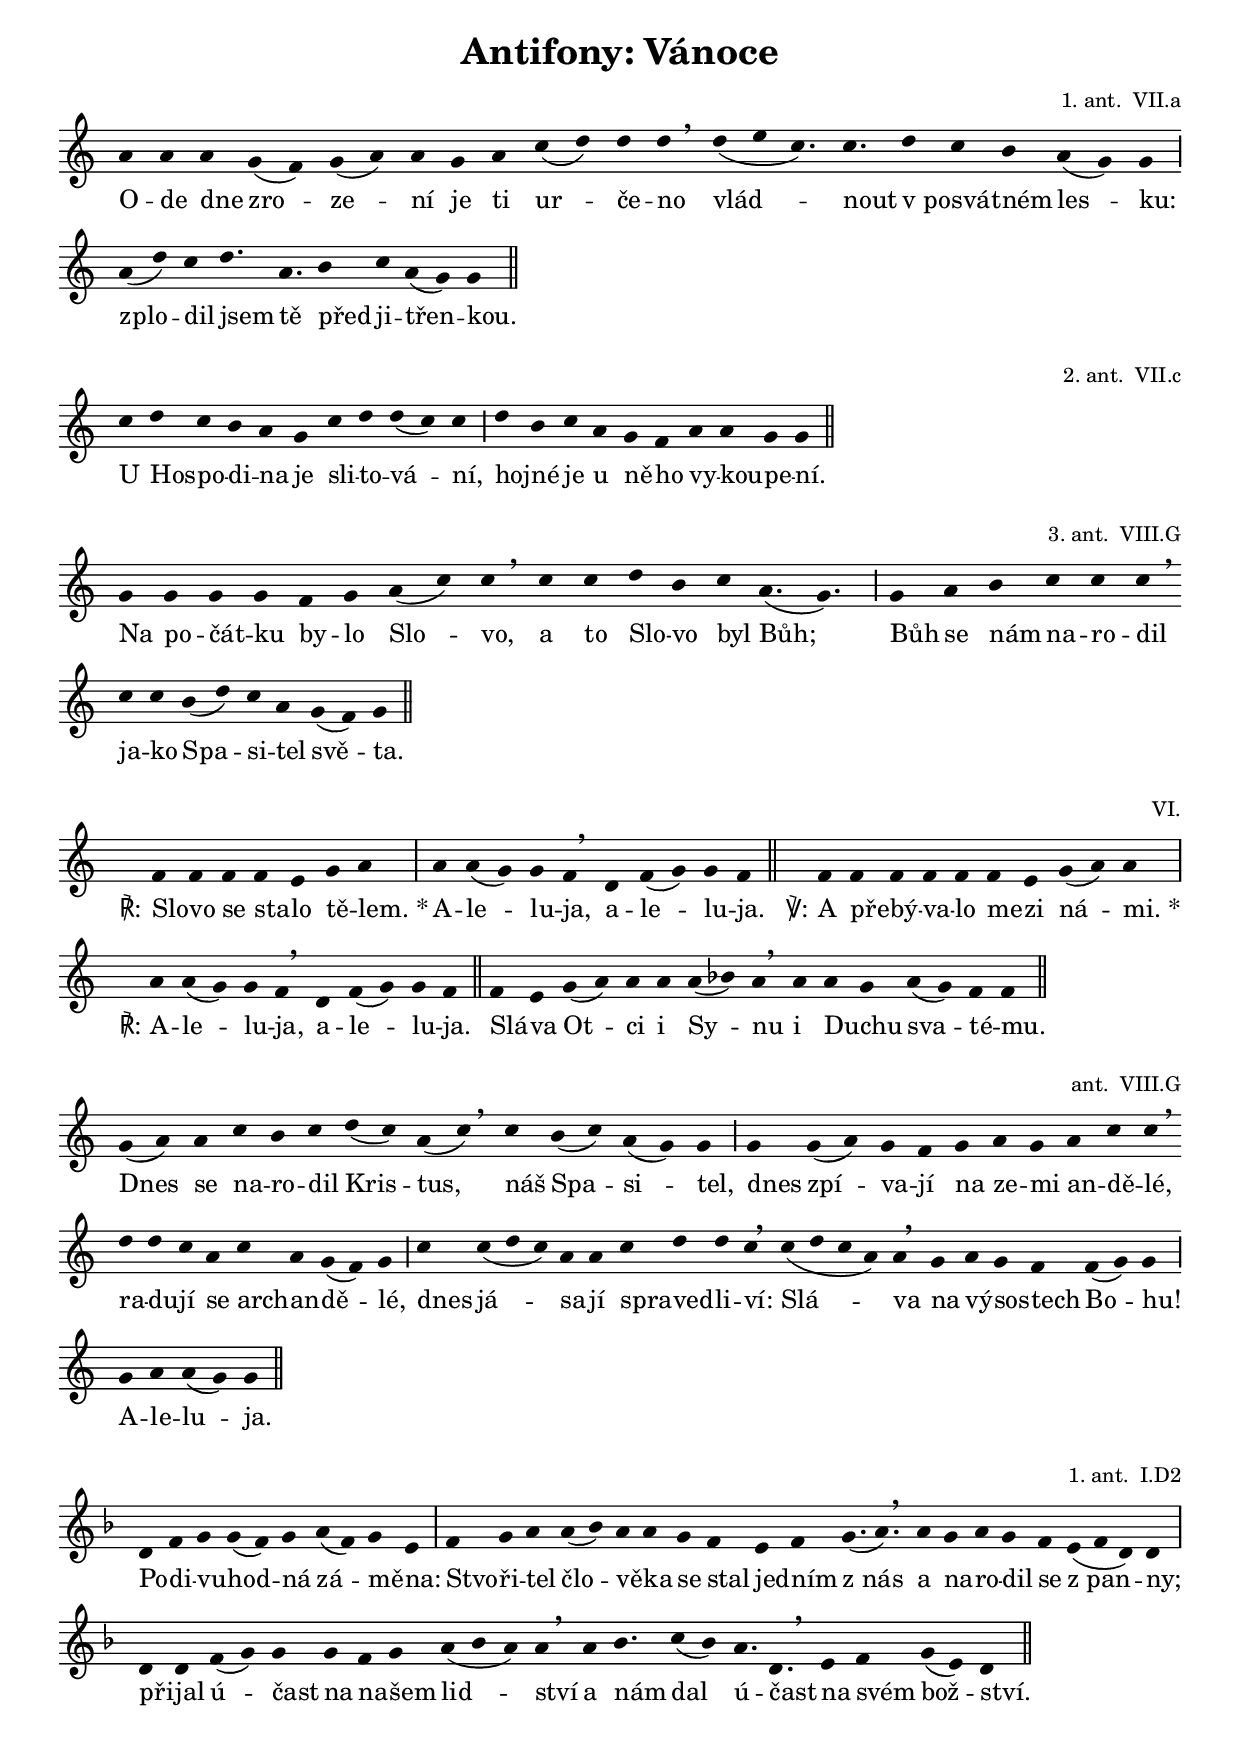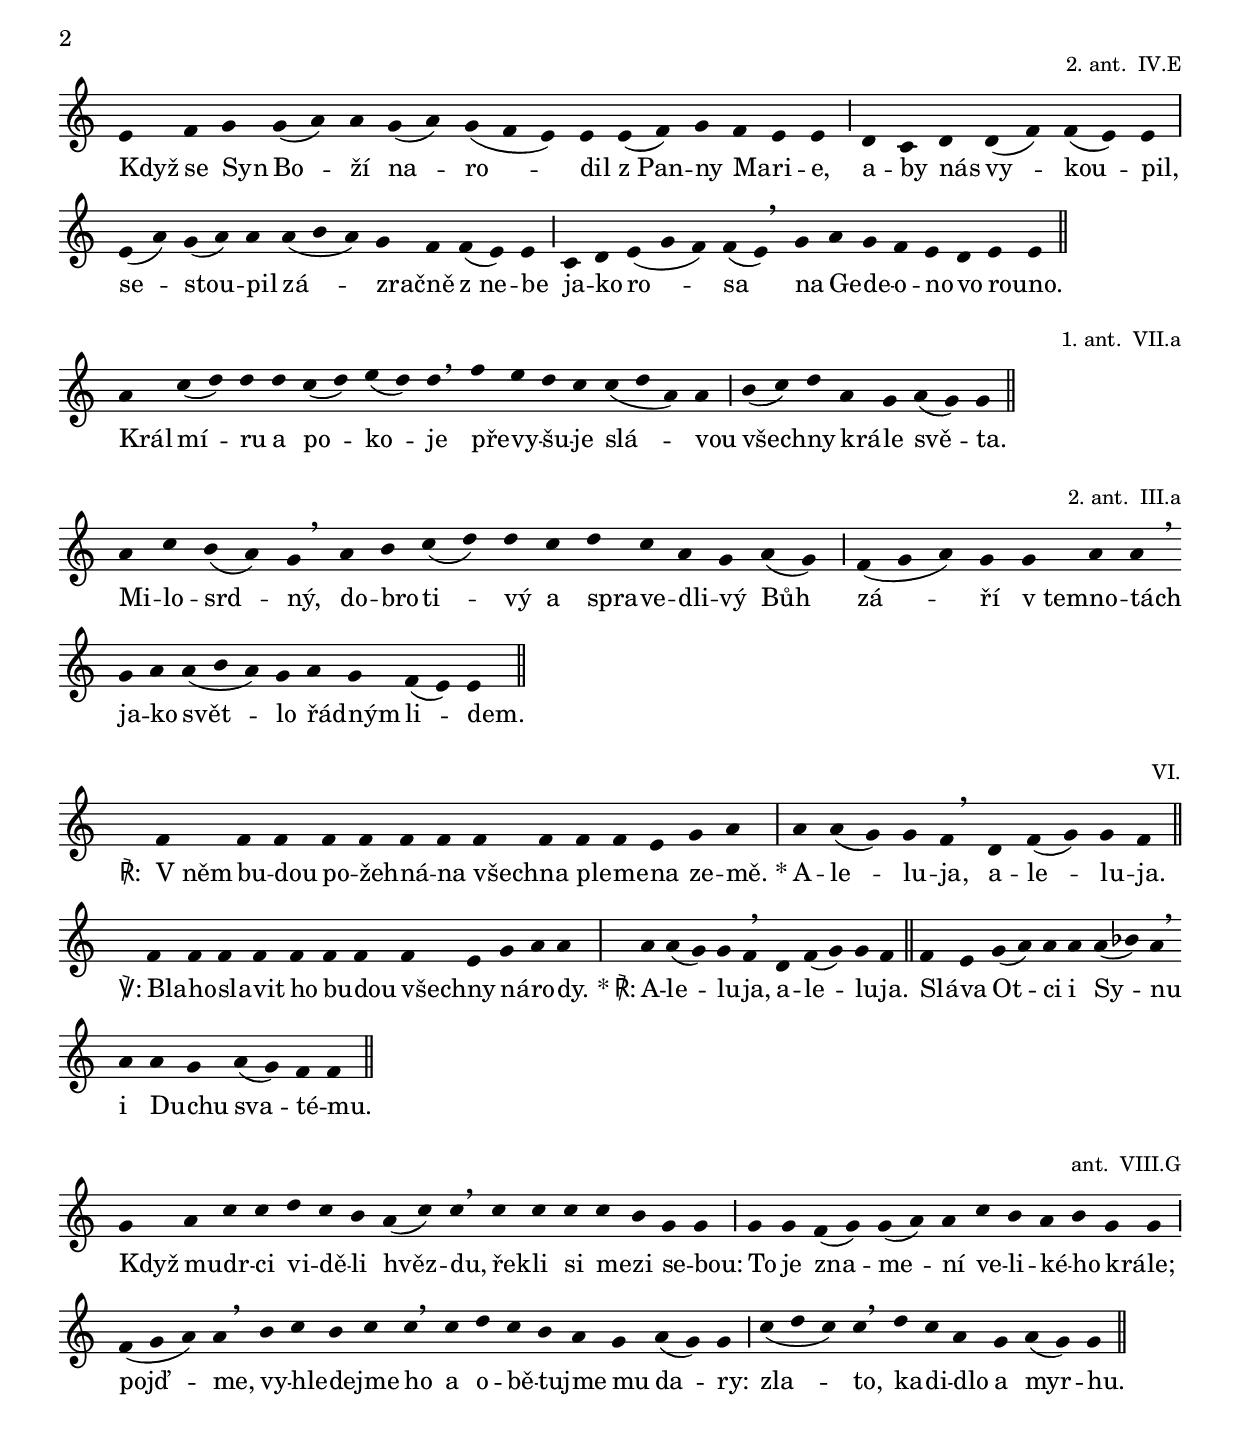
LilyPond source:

\version "2.15.37"

\header {
  title = "Antifony: Vánoce"
}

\include "spolecne_nespory.ly"
\include "../../dilyresponsorii.ly"

% ZKOPIROVANA
\score {
  \relative c'' {
    \choralniRezim
    a4 a a g( f) g( a) a g a c( d) d d \barMin
    d4( e c4.) c d4 c b a( g) g \barMaior
    a( d) c d4. a b4 c a( g) g \barFinalis
  }
  \addlyrics {
    O -- de dne zro -- ze -- ní je ti ur -- če -- no vlád -- nout 
    v_po -- svát -- ném les -- ku:
    zplo -- dil jsem tě před ji -- třen -- kou.
  }
  \header {
    quid = "1. ant."
    modus = "VII"
    differentia = "a" 
    psalmus = ""
    id = "narozeni-ant1"
    piece = \markup {\sestavTitulek}
  }
}

\score {
  \relative c'' {
    \choralniRezim
    c4 d c b a g c d d( c) c \barMaior
    d b c a g f a a g g \barFinalis
  }
  \addlyrics {
    U Hos -- po -- di -- na je sli -- to -- vá -- ní,
    hoj -- né je u ně -- ho vy -- kou -- pe -- ní.
  }
  \header {
    quid = "2. ant."
    modus = "VII"
    differentia = "c" 
    psalmus = ""
    id = "narozeni-ant2"
    piece = \markup {\sestavTitulek}
  }
}

% ZKOPIROVANO
\score {
  \relative c'' {
    \choralniRezim
    g4 g g g f g a( c) c \barMin
    c c d b c a4.( g) \barMaior
    g4 a b c c c \barMin
    c c b( d) c a g( f) g \barFinalis
  }
  \addlyrics {
    Na po -- čát -- ku by -- lo Slo -- vo,
    a to Slo -- vo byl Bůh;
    Bůh se nám na -- ro -- dil 
    ja -- ko Spa -- si -- tel svě -- ta.
  }
  \header {
    quid = "3. ant."
    modus = "VIII"
    differentia = "G" 
    psalmus = ""
    id = "narozeni-ant3"
    piece = \markup {\sestavTitulek}
  }
}

% ZKOPIROVANO
\score {
  \relative c' {
    \choralniRezim
    
    % R
    \neviditelna f
    f4 f f f e g a \bar "|"
    \respVIalelujaResponsum \bar "||"
    % V
    \neviditelna f
    f4 f f f f f e g( a) a \bar "|"
    % R
    \neviditelna a
    \respVIalelujaResponsum \bar "||"
    % Slava
    \respVIalelujaDoxologie \bar "||"
  }
  \addlyrics {
    \Response Slo -- vo se sta -- lo tě -- lem._*
    \textRespAleluja
    \Verse A pře -- bý -- va -- lo me -- zi ná -- mi._*
    \Response \textRespAleluja
    \textRespDoxologie
  }
  \header {
    modus = "VI"
    id = "narozeni-resp"
    piece = "responsorium - VI"
  }
}

\score {
  \relative c'' {
    \choralniRezim
    g4( a) a c b c d( c) a( c) \barMin
    c b( c) a( g) g \barMaior
    
    g g( a) g f g a g a c c \barMin d d c a c a g( f) g \barMaior
    
    c c( d c) a a c d d c \barMin
    c( d c a) a \barMin g a g f f( g) g \barMaior
    g a a( g) g \barFinalis
  }
  \addlyrics {
    Dnes se na -- ro -- dil Kris -- tus, náš Spa -- si -- tel,
    
    dnes zpí -- va -- jí na ze -- mi an -- dě -- lé,
    ra -- du -- jí se arch -- an -- dě -- lé,
    
    dnes já -- sa -- jí spra -- ved -- li -- ví:
    Slá -- va na vý -- sos -- tech Bo -- hu!
    
    A -- le -- lu -- ja.
  }
  \header {
    quid = "ant."
    modus = "VIII"
    differentia = "G" 
    psalmus = "Magnificat"
    id = "narozeni-antmag"
    piece = \markup {\sestavTitulek}
  }
}

%%% MATKY BOZI, PANNY MARIE

% Mirne upraven jen zacatek
\score {
  \relative c' {
    \choralniRezim
    \key f \major
    d4 f g g( f) g a( f) g e \barMax
    
    f g a a( bes) a a g f e f g4.( a) \barMin
    a4 g a g f e( f d) d \barMax
    
    d d f( g) g g f g a( bes a) a \barMin
    a bes4. c4( bes) a4. d, \barMin
    e4 f g( e) d \barFinalis
  }
  \addlyrics {
    Po -- di -- vu -- hod -- ná zá -- mě -- na:
    
    Stvo -- ři -- tel člo -- vě -- ka se stal jed -- ním z_nás
    a na -- ro -- dil se z_pan -- ny;
    
    při -- jal  ú -- čast na na -- šem lid -- ství
    a nám dal ú -- čast
    na svém bož -- ství.
  }
  \header {
    quid = "1. ant."
    modus = "I"
    differentia = "D2" 
    psalmus = ""
    id = "mb-ant1"
    piece = \markup {\sestavTitulek}
  }
}

\score {
  \relative c' {
    \choralniRezim
    e4 f g g( a) a 
    g( a) g( f e) e e( f) g f e e \barMaior
    d c d d( f) f( e) e \barMax
    
    e( a) g( a) a a( b a) g f f( e) e \barMaior
    c d e( g f) f( e) \barMin 
    g a g f e d e e \barFinalis
  }
  \addlyrics {
    Když se Syn Bo -- ží
    na -- ro -- dil z_Pan -- ny Ma -- ri -- e,
    a -- by nás vy -- kou -- pil,
    
    se -- stou -- pil zá -- zrač -- ně z_ne -- be
    ja -- ko ro -- sa
    na Ge -- de -- o -- no -- vo rou -- no.
  }
  \header {
    quid = "2. ant."
    modus = "IV"
    differentia = "E" 
    psalmus = ""
    id = "mb-ant2"
    piece = \markup {\sestavTitulek}
  }
}
  
\score {
  \relative c' {
    \choralniRezim
    
  }
  \addlyrics {
    Bla -- ho -- sla -- ve -- ný ži -- vot,
    kte -- rý tě no -- sil, Kris -- te,
    
    a bla -- ho -- sla -- ve -- né pr -- sy,
    kte -- ré ko -- ji -- ly te -- be,
    Pá -- na a Spa -- si -- te -- le svě -- ta.
    
    A -- le -- lu -- ja.
  }
  \header {
    quid = "ant."
    modus = "II"
    differentia = "D" 
    psalmus = "Magnificat"
    id = "mb-antmag"
    piece = \markup {\sestavTitulek}
  }
}

%%% ZJEVENI PANE

\score {
  \relative c'' {
    \choralniRezim
    a4 c( d) d d c( d) e( d) d \barMin f e d c c( d a) a \barMaior
    b( c) d a g a( g) g \barFinalis
  }
  \addlyrics {
    Král mí -- ru a po -- ko -- je pře -- vy -- šu -- je slá -- vou
    všech -- ny krá -- le svě -- ta.
  }
  \header {
    quid = "1. ant."
    modus = "VII"
    differentia = "a" 
    psalmus = "Žalm 110"
    id = "zjeveni-ant1"
    piece = \markup {\sestavTitulek}
  }
}

\score {
  \relative c'' {
    \choralniRezim
    a4 c b( a) g \barMin a b c( d) d c d c a g a( g) \barMaior
    f( g a) g g a a \barMin g a a( b a) g a g f( e) e \barFinalis
  }
  \addlyrics {
    Mi -- lo -- srd -- ný,
    do -- bro -- ti -- vý
    a spra -- ve -- dli -- vý Bůh
    zá -- ří v_tem -- no -- tách
    ja -- ko svět -- lo řád -- ným li -- dem.
  }
  \header {
    quid = "2. ant."
    modus = "III"
    differentia = "a" 
    psalmus = "Žalm 112"
    id = "zjeveni-ant2"
    piece = \markup {\sestavTitulek}
  }
}

% ZKOPIROVANE
\score {
  \relative c' {
    \choralniRezim
    
    % R
    \neviditelna f
    f4 f f f f f f f f f f e g a \bar "|"
    \respVIalelujaResponsum \bar "||"
    % V
    \neviditelna
    f4 f f f f f f f f e g a a \bar "|"
    % R
    \neviditelna a
    \respVIalelujaResponsum \bar "||"
    % Slava
    \respVIalelujaDoxologie \bar "||"
  }
  \addlyrics {
    \Response V_něm bu -- dou po -- žeh -- ná -- na 
    všech -- na ple -- me -- na ze -- mě._*
    \textRespAleluja
    \Verse Bla -- ho -- sla -- vit ho bu -- dou všech -- ny ná -- ro -- dy._*
    \Response \textRespAleluja
    \textRespDoxologie
  }
  \header {
    id = "zjeveni-resp"
    modus = "VI"
    piece = "responsorium - VI"
  }
}

\score {
  \relative c'' {
    \choralniRezim
    g4 a c c d c b a( c) c \barMin
    c c c c b g g \barMaior
    
    g g f( g) g( a) a c b a b g g \barMaior
    f( g a) a \barMin
    b c b c c \barMin
    c d c b a g a( g) g \barMaior
    
    c( d c) c \barMin d c a g a( g) g \barFinalis
  }
  \addlyrics {
    Když mu -- dr -- ci vi -- dě -- li hvěz -- du,
    řek -- li si me -- zi se -- bou:
    To je zna -- me -- ní ve -- li -- ké -- ho krá -- le;
    pojď -- me,
    vy -- hle -- dej -- me ho
    a o -- bě -- tuj -- me mu da -- ry:
    zla -- to,
    ka -- di -- dlo a myr -- hu.
  }
  \header {
    quid = "ant."
    modus = "VIII"
    differentia = "G" 
    psalmus = "Magnificat"
    id = "zjeveni-antmag"
    piece = \markup {\sestavTitulek}
  }
}